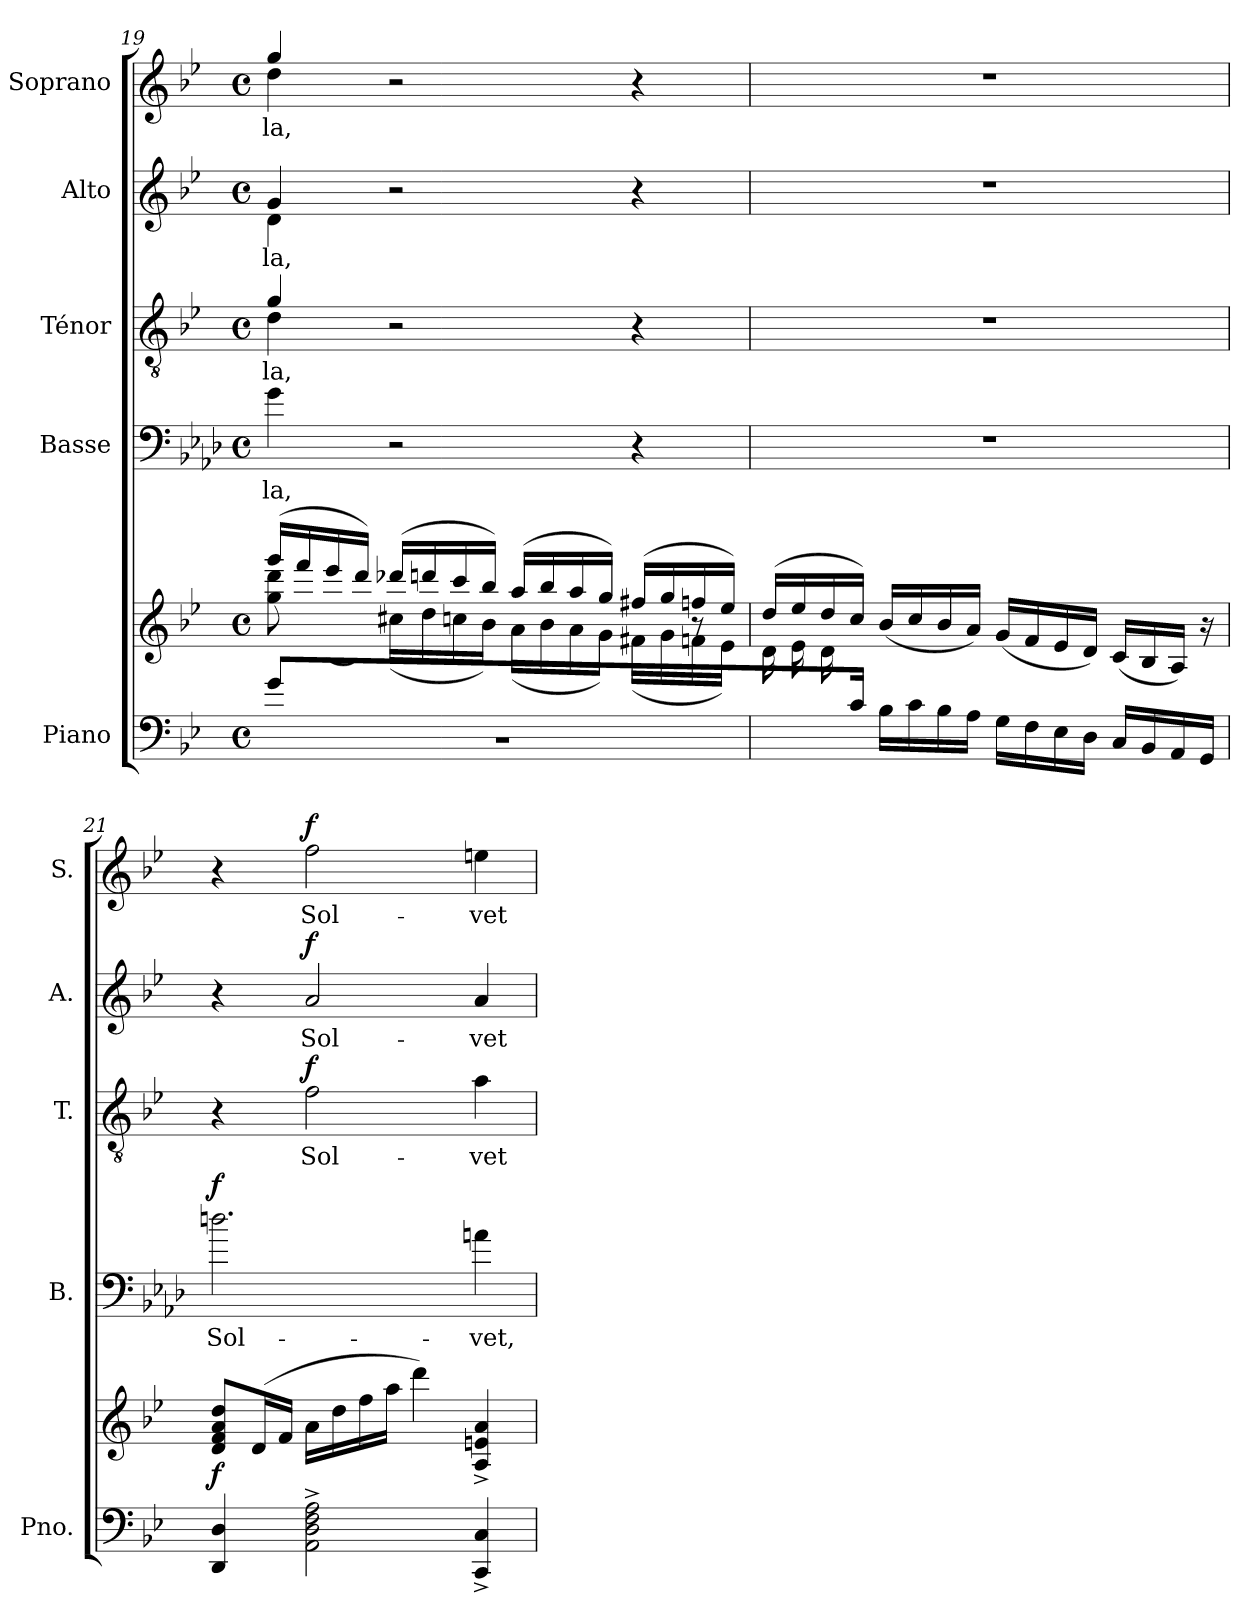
**kern	**kern	**dynam	**kern	**text	**dynam	**kern	**text	**dynam	**kern	**text	**dynam	**kern	**text	**dynam
*part5	*part5	*part5	*part4	*part4	*part4	*part3	*part3	*part3	*part2	*part2	*part2	*part1	*part1	*part1
*staff6	*staff5	*staff5/6	*staff4	*staff4	*staff4	*staff3	*staff3	*staff3	*staff2	*staff2	*staff2	*staff1	*staff1	*staff1
*I"Piano	*	*	*I"Basse	*	*	*I"Ténor	*	*	*I"Alto	*	*	*I"Soprano	*	*
*I'Pno.	*	*	*I'B.	*	*	*I'T.	*	*	*I'A.	*	*	*I'S.	*	*
*clefF4	*clefG2	*	*clefF4	*	*	*clefGv2	*	*	*clefG2	*	*	*clefG2	*	*
*	*	*	*ITrd8c14	*	*	*	*	*	*	*	*	*	*	*
*k[b-e-]	*k[b-e-]	*	*k[b-e-a-d-]	*	*	*k[b-e-]	*	*	*k[b-e-]	*	*	*k[b-e-]	*	*
*M4/4	*M4/4	*	*M4/4	*	*	*M4/4	*	*	*M4/4	*	*	*M4/4	*	*
*met(c)	*met(c)	*	*met(c)	*	*	*met(c)	*	*	*met(c)	*	*	*met(c)	*	*
=19	=19	=19	=19	=19	=19	=19	=19	=19	=19	=19	=19	=19	=19	=19
*^	*^	*	*	*	*	*^	*	*	*^	*	*	*^	*	*
*	*	*	*^	*	*	*	*	*	*	*	*	*	*	*	*	*	*	*	*
8g/L	1r	(16ggg/LL	8ryy	8gg\ 8ddd\	.	4Gi\	-la,	.	4g/	4d\	-la,	.	4g/	4d\	-la,	.	4gg/	4dd\	-la,	.
.	.	16fff/	.	.	.	.	.	.	.	.	.	.	.	.	.	.	.	.	.	.
2..ryy	.	16eee-/	(16ee-\L	2ryy	.	.	.	.	.	.	.	.	.	.	.	.	.	.	.	.
.	.	16ddd/JJ)	16dd\JJ)	.	.	.	.	.	.	.	.	.	.	.	.	.	.	.	.	.
.	.	(16ddd-X/LL	(16cc#X\LL	.	.	2r	.	.	2r	2ryy	.	.	2r	2ryy	.	.	2r	2ryy	.	.
.	.	16dddn/	16dd\	.	.	.	.	.	.	.	.	.	.	.	.	.	.	.	.	.
.	.	16ccc/	16ccn\	.	.	.	.	.	.	.	.	.	.	.	.	.	.	.	.	.
.	.	16bb-/JJ)	16b-\JJ)	.	.	.	.	.	.	.	.	.	.	.	.	.	.	.	.	.
.	.	(16aa/LL	(16a\LL	.	.	.	.	.	.	.	.	.	.	.	.	.	.	.	.	.
.	.	16bb-/	16b-\	.	.	.	.	.	.	.	.	.	.	.	.	.	.	.	.	.
.	.	16aa/	16a\	4ryy	.	.	.	.	.	.	.	.	.	.	.	.	.	.	.	.
.	.	16gg/JJ)	16g\JJ)	.	.	.	.	.	.	.	.	.	.	.	.	.	.	.	.	.
.	.	(16ff#X/LL	(16f#X\LL	.	.	4r	.	.	4r	4ryy	.	.	4r	4ryy	.	.	4r	4ryy	.	.
.	.	16gg/	16g\	.	.	.	.	.	.	.	.	.	.	.	.	.	.	.	.	.
.	.	16ffn/	16fn\	8r	.	.	.	.	.	.	.	.	.	.	.	.	.	.	.	.
.	.	16ee-/JJ)	16e-\JJ)	.	.	.	.	.	.	.	.	.	.	.	.	.	.	.	.	.
*v	*v	*	*	*	*	*	*	*	*v	*v	*	*	*v	*v	*	*	*v	*v	*	*
*	*	*v	*v	*	*	*	*	*	*	*	*	*	*	*	*	*
=20	=20	=20	=20	=20	=20	=20	=20	=20	=20	=20	=20	=20	=20	=20	=20
8.ryy	(>16dd/LL	(16d\LL	.	1r	.	.	1r	.	.	1r	.	.	1r	.	.
.	16ee-/	16e-\	.	.	.	.	.	.	.	.	.	.	.	.	.
.	16dd/	16d\	.	.	.	.	.	.	.	.	.	.	.	.	.
16c/JJ)	16cc/JJ)	2ryy	.	.	.	.	.	.	.	.	.	.	.	.	.
16B-\LL	(16b-/LL	.	.	.	.	.	.	.	.	.	.	.	.	.	.
16c\	16cc/	.	.	.	.	.	.	.	.	.	.	.	.	.	.
16B-\	16b-/	.	.	.	.	.	.	.	.	.	.	.	.	.	.
16A\JJ	16a/JJ)	.	.	.	.	.	.	.	.	.	.	.	.	.	.
16G\LL	(16g/LL	.	.	.	.	.	.	.	.	.	.	.	.	.	.
16F\	16f/	.	.	.	.	.	.	.	.	.	.	.	.	.	.
16E-\	16e-/	.	.	.	.	.	.	.	.	.	.	.	.	.	.
16D\JJ	16d/JJ)	4ryy	.	.	.	.	.	.	.	.	.	.	.	.	.
16C/LL	(16c/LL	.	.	.	.	.	.	.	.	.	.	.	.	.	.
16BB-/	16B-/	.	.	.	.	.	.	.	.	.	.	.	.	.	.
16AA/	16A/JJ)	.	.	.	.	.	.	.	.	.	.	.	.	.	.
16GG/JJ	16r	16ryy	.	.	.	.	.	.	.	.	.	.	.	.	.
=21	=21	=21	=21	=21	=21	=21	=21	=21	=21	=21	=21	=21	=21	=21	=21
!	!	!	!LO:DY:a=2	!	!	!LO:DY:a	!	!	!	!	!	!	!	!	!
*	*v	*v	*	*	*	*	*	*	*	*	*	*	*	*	*
4DD/ 4D/	8d/ 8f/ 8a/ 8dd/L	f	2.dni\	Sol-	f	4r	.	.	4r	.	.	4r	.	.
.	(16d/L	.	.	.	.	.	.	.	.	.	.	.	.	.
.	16f/JJ	.	.	.	.	.	.	.	.	.	.	.	.	.
!	!	!	!	!	!	!	!	!LO:DY:a	!	!	!LO:DY:a	!	!	!LO:DY:a
2AA\^ 2D\^ 2F\^ 2A\^	16a\LL	.	.	.	.	2f\	Sol-	f	2a/	Sol-	f	2ff\	Sol-	f
.	16dd\	.	.	.	.	.	.	.	.	.	.	.	.	.
.	16ff\	.	.	.	.	.	.	.	.	.	.	.	.	.
.	16aa\JJ	.	.	.	.	.	.	.	.	.	.	.	.	.
.	4ddd\)	.	.	.	.	.	.	.	.	.	.	.	.	.
4CC/^ 4C/^	4A/^ 4en/^ 4a/^	.	4Ani\	-vet,	.	4a\	-vet-	.	4a/	-vet	.	4een\	-vet	.
=	=	=	=	=	=	=	=	=	=	=	=	=	=	=
*-	*-	*-	*-	*-	*-	*-	*-	*-	*-	*-	*-	*-	*-	*-
